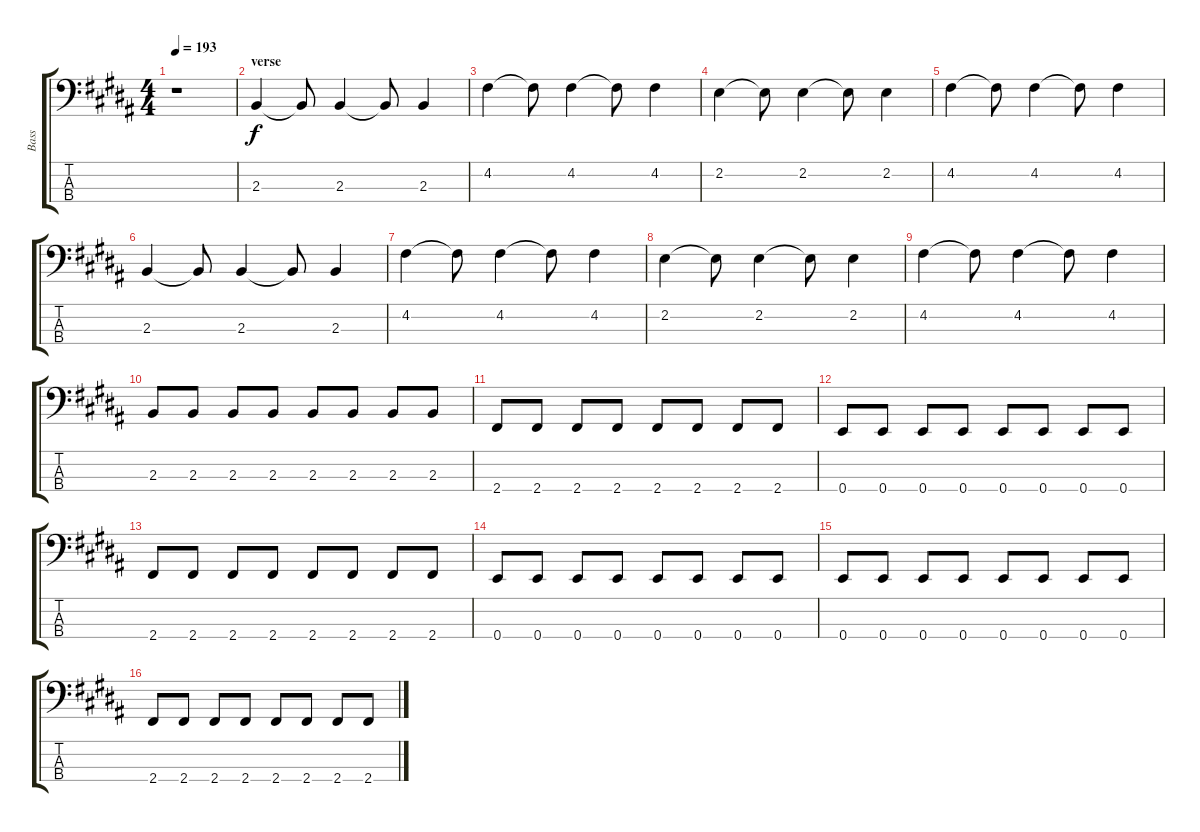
\track ("Bass" "Bass") {instrument electricbasspick}
\staff {score tabs}
\tuning (G2 D2 A1 E1) {hide}
\ts (4 4)
\tempo 193
\clef f4
\ks b
r.1{dy f} |
\section ("" "verse")
2.3.4 2.3{t}.8 2.3.4 2.3{t}.8 2.3.4 |
4.2.4 4.2{t}.8 4.2.4 4.2{t}.8 4.2.4 |
2.2.4 2.2{t}.8 2.2.4 2.2{t}.8 2.2.4 |
4.2.4 4.2{t}.8 4.2.4 4.2{t}.8 4.2.4 |
2.3.4 2.3{t}.8 2.3.4 2.3{t}.8 2.3.4 |
4.2.4 4.2{t}.8 4.2.4 4.2{t}.8 4.2.4 |
2.2.4 2.2{t}.8 2.2.4 2.2{t}.8 2.2.4 |
4.2.4 4.2{t}.8 4.2.4 4.2{t}.8 4.2.4 |
2.3.8 2.3.8 2.3.8 2.3.8 2.3.8 2.3.8 2.3.8 2.3.8 |
2.4.8 2.4.8 2.4.8 2.4.8 2.4.8 2.4.8 2.4.8 2.4.8 |
0.4.8 0.4.8 0.4.8 0.4.8 0.4.8 0.4.8 0.4.8 0.4.8 |
2.4.8 2.4.8 2.4.8 2.4.8 2.4.8 2.4.8 2.4.8 2.4.8 |
0.4.8 0.4.8 0.4.8 0.4.8 0.4.8 0.4.8 0.4.8 0.4.8 |
0.4.8 0.4.8 0.4.8 0.4.8 0.4.8 0.4.8 0.4.8 0.4.8 |
2.4.8 2.4.8 2.4.8 2.4.8 2.4.8 2.4.8 2.4.8 2.4.8
